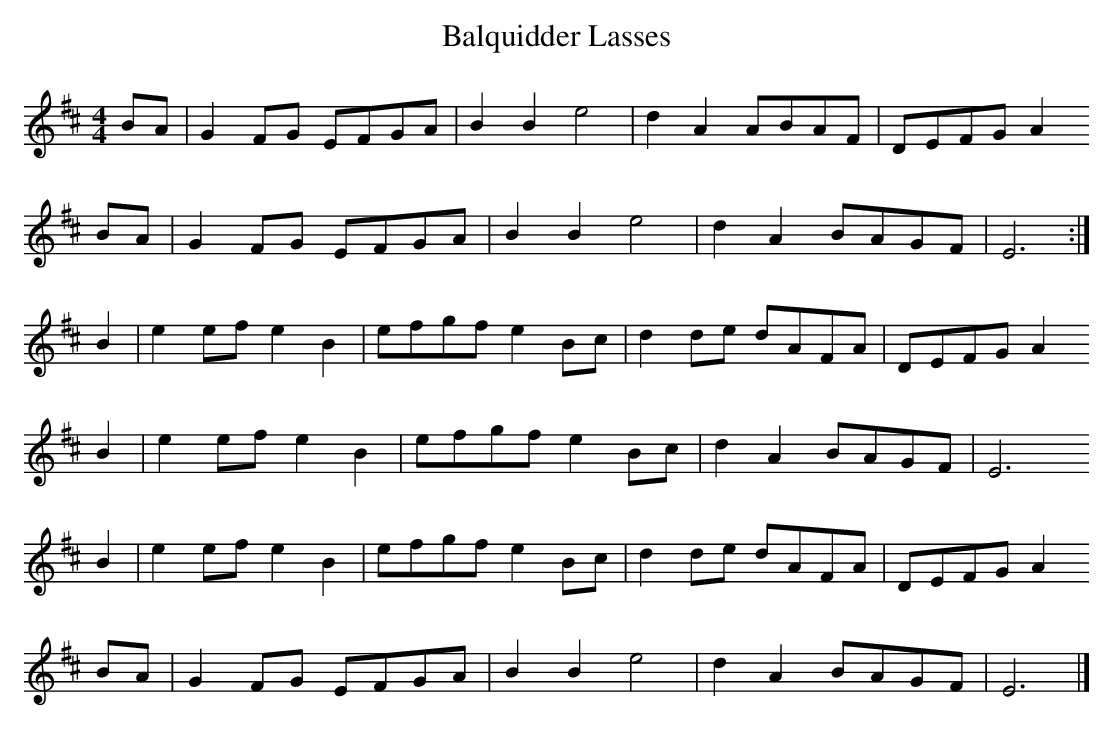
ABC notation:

X:1
T:Balquidder Lasses
M:4/4
L:1/8
K:Edor
BA | G2 FG EFGA  | B2 B2 e4    | d2 A2 ABAF | DEFG A2
BA | G2 FG EFGA  | B2 B2 e4    | d2 A2 BAGF | E6      :|
B2 | e2 ef e2 B2 | efgf  e2 Bc | d2 de dAFA | DEFG A2
B2 | e2 ef e2 B2 | efgf  e2 Bc | d2 A2 BAGF | E6
B2 | e2 ef e2 B2 | efgf  e2 Bc | d2 de dAFA | DEFG A2
BA | G2 FG EFGA  | B2 B2 e4    | d2 A2 BAGF | E6      |]
